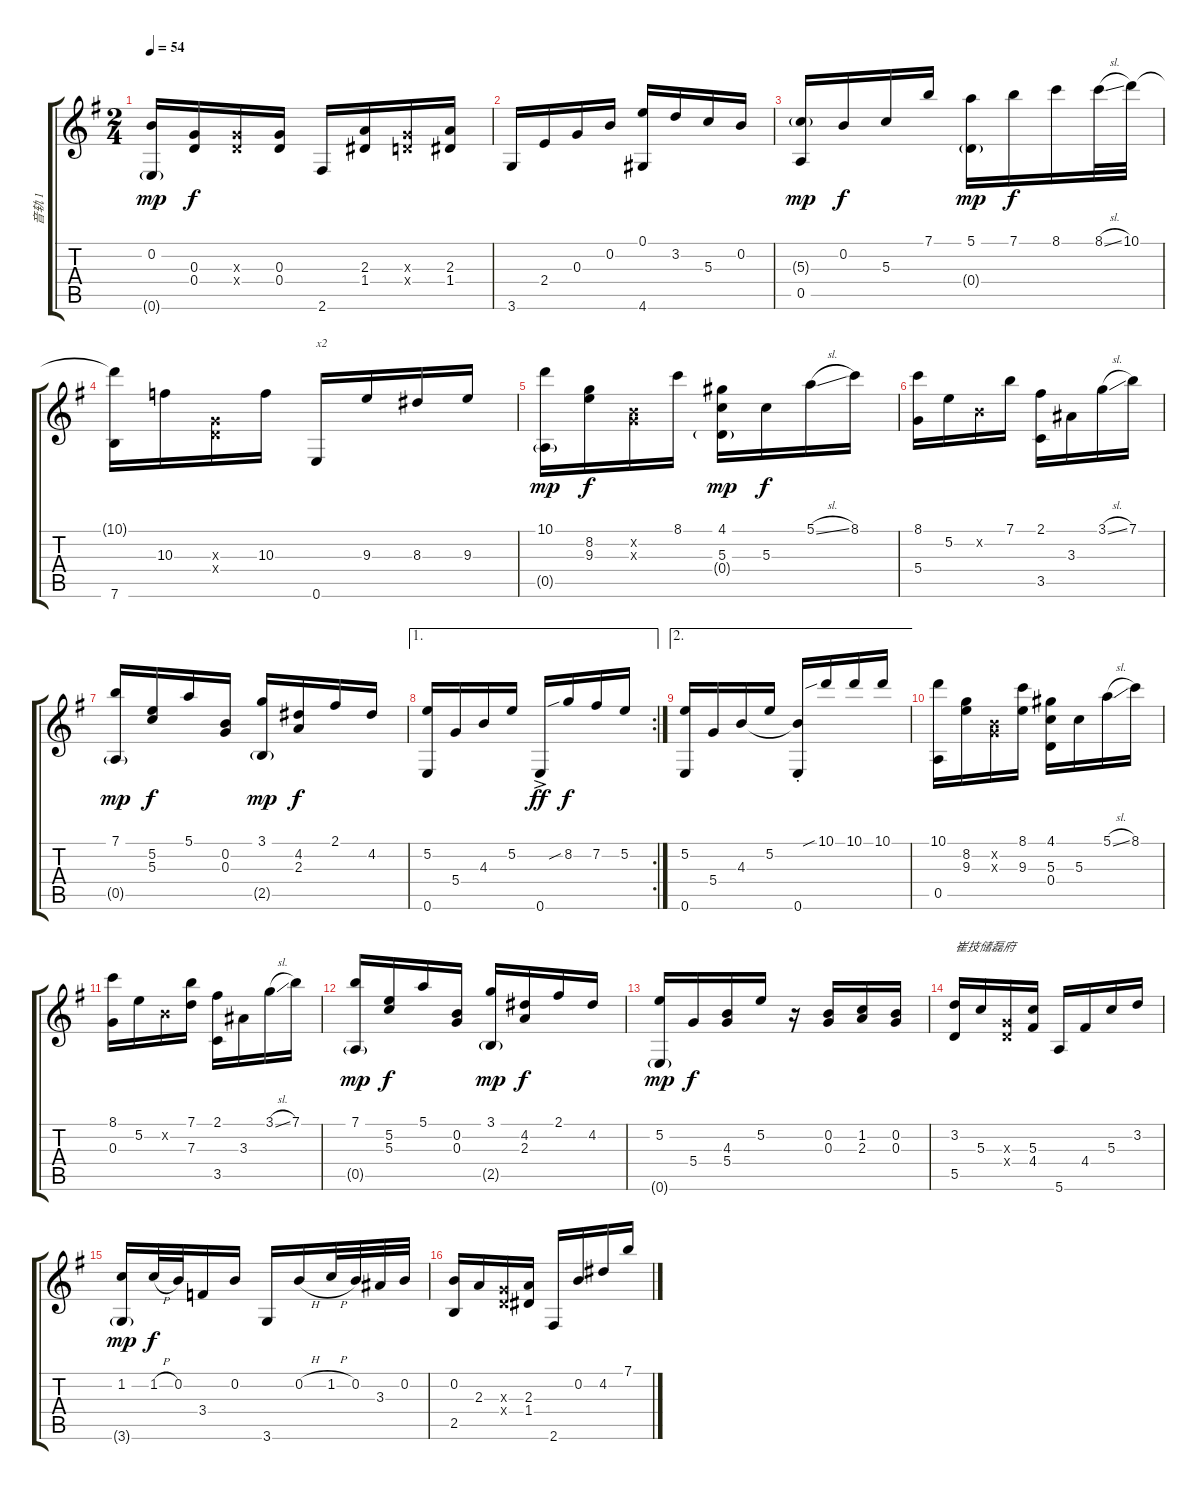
\track ("音轨 1" "音轨 1") {instrument acousticguitarsteel}
\staff {score tabs}
\tuning (E4 B3 G3 D3 A2 E2) {hide}
\ts (2 4)
\tempo 54
\clef g2
\ks g
(0.2 0.6{g}).16{dy mp} (0.3 0.4).16{dy f} (0.3{x} 0.4{x}).16 (0.3 0.4).16 2.6.16 (2.3 1.4).16 (0.3{x} 0.4{x}).16 (2.3 1.4).16 |
3.6.16 2.4.16 0.3.16 0.2.16 (0.1 4.6).16 3.2.16 5.3.16 0.2.16 |
(5.3{g} 0.5).16{dy mp} 0.2.16{dy f} 5.3.16 7.1.16 (5.1 0.4{g}).16{dy mp} 7.1.16{dy f} 8.1.16 8.1{sl}.32 10.1.32 |
(10.1{t} 7.6).16 10.3.16 (0.3{x} 0.4{x}).16 10.3.16 0.6.16{txt "x2"} 9.3.16 8.3.16 9.3.16 |
(10.1 0.5{g}).16{dy mp} (8.2 9.3).16{dy f} (0.2{x} 0.3{x}).16 8.1.16 (4.1 5.3 0.4{g}).16{dy mp} 5.3.16{dy f} 5.1{sl}.16 8.1.16 |
(8.1 5.4).16 5.2.16 0.2{x}.16 7.1.16 (2.1 3.5).16 3.3.16 3.1{sl}.16 7.1.16 |
(7.1 0.5{g}).16{dy mp} (5.2 5.3).16{dy f} 5.1.16 (0.2 0.3).16 (3.1 2.5{g}).16{dy mp} (4.2 2.3).16{dy f} 2.1.16 4.2.16 |
\ae 1
\rc 2
(5.2 0.6).16 5.4.16 4.3.16 5.2.16 0.6{ac}.16{dy ff} 8.2{sib}.16{dy f} 7.2.16 5.2.16 |
\ae 2
(5.2 0.6).16 5.4.16 4.3.16 5.2.16 (4.3{t} 0.6{st}).16 10.1{sib}.16 10.1.16 10.1.16 |
(10.1 0.5).16 (8.2 9.3).16 (0.2{x} 0.3{x}).16 (8.1 9.3).16 (4.1 5.3 0.4).16 5.3.16 5.1{sl}.16 8.1.16 |
(8.1 0.3).16 5.2.16 0.2{x}.16 (7.1 7.3).16 (2.1 3.5).16 3.3.16 3.1{sl}.16 7.1.16 |
(7.1 0.5{g}).16{dy mp} (5.2 5.3).16{dy f} 5.1.16 (0.2 0.3).16 (3.1 2.5{g}).16{dy mp} (4.2 2.3).16{dy f} 2.1.16 4.2.16 |
(5.2 0.6{g}).16{dy mp} 5.4.16{dy f} (4.3 5.4).16 5.2.16 r.16 (0.2 0.3).16 (1.2 2.3).16 (0.2 0.3).16 |
(3.2 5.5).16{txt "崔技储磊府"} 5.3.16 (0.3{x} 0.4{x}).16 (5.3 4.4).16 5.6.16 4.4.16 5.3.16 3.2.16 |
(1.2 3.6{g}).16{dy mp} 1.2{h}.32{dy f} 0.2.32 3.4.16 0.2.16 3.6.16 0.2{h}.16 1.2{h}.32 0.2.32 3.3.32 0.2.32 |
(0.2 2.5).16 2.3.16 (0.3{x} 0.4{x}).16 (2.3 1.4).16 2.6.16 0.2.16 4.2.16 7.1.16
